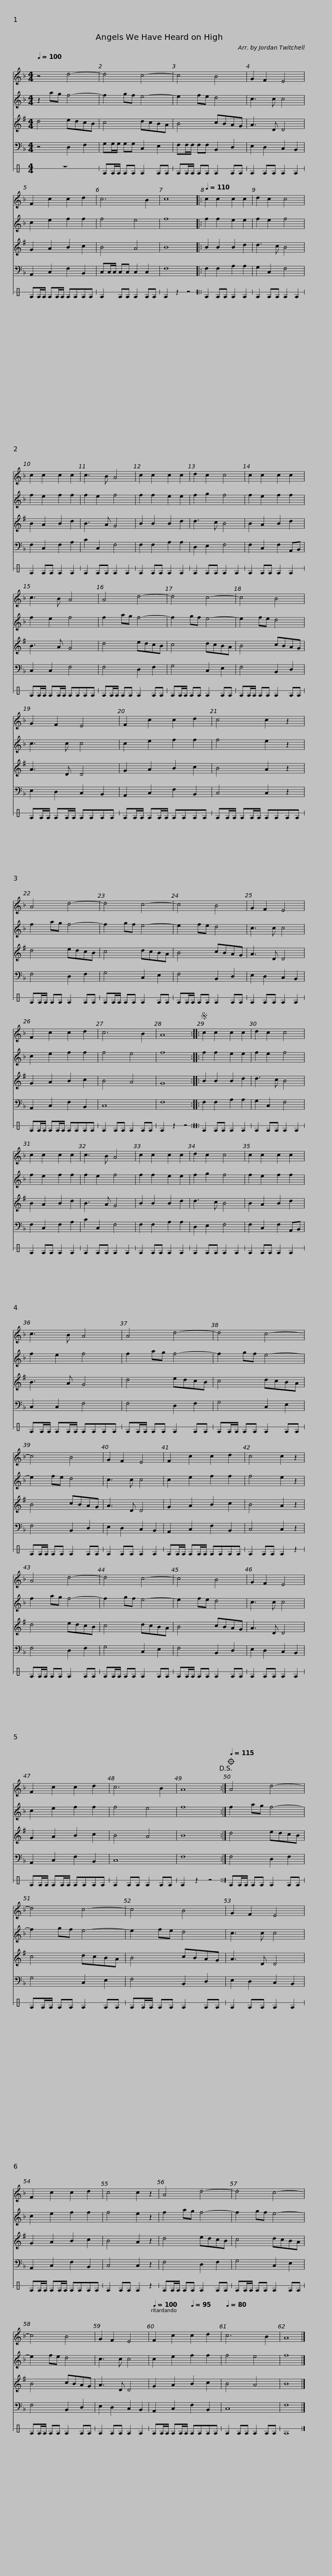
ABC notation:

X:1
%%score 1 2 3 4 5
L:1/8
Q:1/4=100
M:4/4
I:linebreak $
K:F
V:1 treble
V:2 treble
V:3 treble transpose=-2
V:4 bass
V:5 perc stafflines=1
K:none
V:1
 z4 d4- | d4 c4- | c4 B4 | G2 F2 E4 |$ F2 c2 c2 d2 | %5
 c6 B2 | c8 |:[Q:1/4=110] c2 c2 c2 c2 | d2 c2 c4 | c2 c2 c2 c2 |$ %10
 c3 B A4 | c2 c2 c2 c2 | d2 c2 c4 | c2 c2 c2 c2 | c3 B A4 | %15
 A4 d4- |$ d4 c4- | c4 B4 | G2 F2 E4 | F2 c2 c2 d2 |$ %20
 c4 c2 z2 | A4 d4- | d4 c4- | c4 B4 | G2 F2 E4 |$ %25
 F2 c2 c2 d2 | c6 B2 | A8 ::S c2 c2 c2 c2 | d2 c2 c4 | %30
 c2 c2 c2 c2 | c3 B A4 |$ c2 c2 c2 c2 | d2 c2 c4 | c2 c2 c2 c2 | %35
 c3 B A4 | A4 d4- |$ d4 c4- | c4 B4 | G2 F2 E4 | %40
 F2 c2 c2 d2 | c4 c2 z2 |$ A4 d4- | d4 c4- | c4 B4 | %45
 G2 F2 E4 | F2 c2 c2 d2 |$ c6 B2 | A8!D.S.! :|O[Q:1/4=115] A4 d4- | %50
 d4 c4- | c4 B4 | G2 F2 E4 |$ F2 c2 c2 d2 | c4 c2 z2 | %55
 A4 d4- | d4 c4- | c4 B4 |$ G2 F2 E4[Q:1/4=105] |[Q:1/4=100] F2 c2[Q:1/4=95] c2 d2 | %60
[Q:1/4=80] c6 B2 | A8 |] %62
V:2
 z2 ag f4- | f2 gf e4- | e2 fe d4 | c3 c c4 |$ c2 e2 f2 f2 | %5
 f4 e4 | f8 |: f2 f2 e2 e2 | f2 e2 f4 | f2 e2 f2 f2 |$ %10
 f2 e2 f4 | f2 f2 e2 e2 | f2 g2 f4 | f2 e2 f2 f2 | f2 e2 f4 | %15
 f2 ag f4- |$ f2 gf e4- | e2 fe d4 | c3 c c4 | c2 e2 f2 f2 |$ %20
 f4 e2 z2 | f2 ag f4- | f2 gf e4- | e2 fe d4 | c3 c c4 |$ %25
 c2 e2 f2 f2 | f4 e4 | f8 :: f2 f2 e2 e2 | f2 e2 f4 | %30
 f2 e2 f2 f2 | f2 e2 f4 |$ f2 f2 e2 e2 | f2 g2 f4 | f2 e2 f2 f2 | %35
 f2 e2 f4 | f2 ag f4- |$ f2 gf e4- | e2 fe d4 | c3 c c4 | %40
 c2 e2 f2 f2 | f4 e2 z2 |$ f2 ag f4- | f2 gf e4- | e2 fe d4 | %45
 c3 c c4 | c2 e2 f2 f2 |$ f4 e4 | f8 :| f2 ag f4- | %50
 f2 gf e4- | e2 fe d4 | c3 c c4 |$ c2 e2 f2 f2 | f4 e2 z2 | %55
 f2 ag f4- | f2 gf e4- | e2 fe d4 |$ c3 c c4 | c2 e2 f2 f2 | %60
 f4 e4 | f8 |] %62
V:3
[K:G] d4 edcB | c4 dcBA | B4 cBAG | A3 D D4 |$ G2 A2 B2 c2 | %5
 B4 A4 | B8 |: B2 B2 B2 d2 | d3 c B4 | B2 A2 B2 d2 |$ %10
 B3 A G4 | B2 B2 B2 d2 | d3 c B4 | B2 A2 B2 d2 | B3 A G4 | %15
 d4 edcB |$ c4 dcBA | B4 cBAG | A3 D D4 | G2 A2 B2 c2 |$ %20
 B4 A2 z2 | d4 edcB | c4 dcBA | B4 cBAG | A3 D D4 |$ %25
 G2 A2 B2 c2 | B4 A4 | G8 :: B2 B2 B2 d2 | d3 c B4 | %30
 B2 A2 B2 d2 | B3 A G4 |$ B2 B2 B2 d2 | d3 c B4 | B2 A2 B2 d2 | %35
 B3 A G4 | d4 edcB |$ c4 dcBA | B4 cBAG | A3 D D4 | %40
 G2 A2 B2 c2 | B4 A2 z2 |$ d4 edcB | c4 dcBA | B4 cBAG | %45
 A3 D D4 | G2 A2 B2 c2 |$ B4 A4 | B8 :| d4 edcB | %50
 c4 dcBA | B4 cBAG | A3 D D4 |$ G2 A2 B2 c2 | B4 A2 z2 | %55
 d4 edcB | c4 dcBA | B4 cBAG |$ A3 D D4 | G2 A2 B2 c2 | %60
 B4 A4 | B8 |] %62
V:4
 z4 D,2 F,2 | G,G,/G,/ G,G, C,2 E,2 | F,F,/F,/ F,F, B,,2 D,2 | E,2 D,2 C,2 B,,2 |$ A,,2 C,2 F,2 B,,2 | %5
 C,C,/C,/ C,C, C,2 C,2 | F,8 |: F,2 F,2 A,2 A,2 | G,2 C,2 F,4 | F,2 C,2 F,2 A,2 |$ %10
 C2 C,2 F,4 | F,2 F,2 A,2 A,2 | D,2 E,2 F,4 | F,2 C,2 F,2 A,,B,, | C,2 C,2 F,4 | %15
 F,4 D,2 F,2 |$ G,4 C,2 E,2 | F,4 B,,2 D,2 | E,2 D,2 C,2 B,,2 | A,,2 C,2 F,2 B,,2 |$ %20
 C,4 C,2 z2 | F,4 D,2 F,2 | G,4 C,2 E,2 | F,4 B,,2 D,2 | E,2 D,2 C,2 B,,2 |$ %25
 A,,2 C,2 F,2 B,,2 | C,8 | F,8 :: F,2 F,2 A,2 A,2 | G,2 C,2 F,4 | %30
 F,2 C,2 F,2 A,2 | C2 C,2 F,4 |$ F,2 F,2 A,2 A,2 | D,2 E,2 F,4 | F,2 C,2 F,2 A,,B,, | %35
 C,2 C,2 F,4 | F,4 D,2 F,2 |$ G,4 C,2 E,2 | F,4 B,,2 D,2 | E,2 D,2 C,2 B,,2 | %40
 A,,2 C,2 F,2 B,,2 | C,4 C,2 z2 |$ F,4 D,2 F,2 | G,4 C,2 E,2 | F,4 B,,2 D,2 | %45
 E,2 D,2 C,2 B,,2 | A,,2 C,2 F,2 B,,2 |$ C,8 | F,8 :| F,4 D,2 F,2 | %50
 G,4 C,2 E,2 | F,4 B,,2 D,2 | E,2 D,2 C,2 B,,2 |$ A,,2 C,2 F,2 B,,2 | C,4 C,2 z2 | %55
 F,4 D,2 F,2 | G,4 C,2 E,2 | F,4 B,,2 D,2 |$ E,2 D,2 C,2 B,,2 | A,,2 C,2 F,2 B,,2 | %60
 C,8 | F,8 |] %62
V:5
[K:C] z8 | EE/E/ EE E2 EE | EE/E/ EE E2 EE | E2 EE E2 E2 |$ EE/E/ EE/E/ EEEE | %5
 E2 EE E2 EE | E2 z2 z4 |: E2 EE E2 E2 | E2 EE E2 E2 | E2 EE E2 E2 |$ %10
 E2 EE E2 E2 | E2 EE E2 E2 | E2 EE E2 E2 | E2 EE E2 E2 | EE/E/ EE/E/ EEEE | %15
 EE/E/ EE E2 EE |$ EE/E/ EE E2 EE | EE/E/ EE E2 EE | EE/E/ EE/E/ EEEE | EE/E/ EE/E/ EEEE |$ %20
 EE/E/ EE/E/ EEEE | EE/E/ EE E2 EE | EE/E/ EE E2 EE | EE/E/ EE E2 EE | E2 EE E2 E2 |$ %25
 EE/E/ EE/E/ EEEE | E2 EE E2 EE | E2 z2 z4 :: E2 EE E2 E2 | E2 EE E2 E2 | %30
 E2 EE E2 E2 | E2 EE E2 E2 |$ E2 EE E2 E2 | E2 EE E2 E2 | E2 EE E2 E2 | %35
 EE/E/ EE/E/ EEEE | EE/E/ EE E2 EE |$ EE/E/ EE E2 EE | EE/E/ EE E2 EE | E2 EE E2 E2 | %40
 EE/E/ EE/E/ EEEE | E2 EE E2 z2 |$ EE/E/ EE E2 EE | EE/E/ EE E2 EE | EE/E/ EE E2 EE | %45
 E2 EE E2 E2 | EE/E/ EE/E/ EEEE |$ E2 EE E2 EE | E2 z2 z4 :| EE/E/ EE E2 EE | %50
 EE/E/ EE E2 EE | EE/E/ EE E2 EE | E2 EE E2 E2 |$ EE/E/ EE/E/ EEEE | E2 EE E2 z2 | %55
 EE/E/ EE E2 EE | EE/E/ EE E2 EE | EE/E/ EE E2 EE |$ E2 EE E2 E2 | EE/E/ EE/E/ EEEE | %60
 E2 EE E2 EE | E8 |] %62
